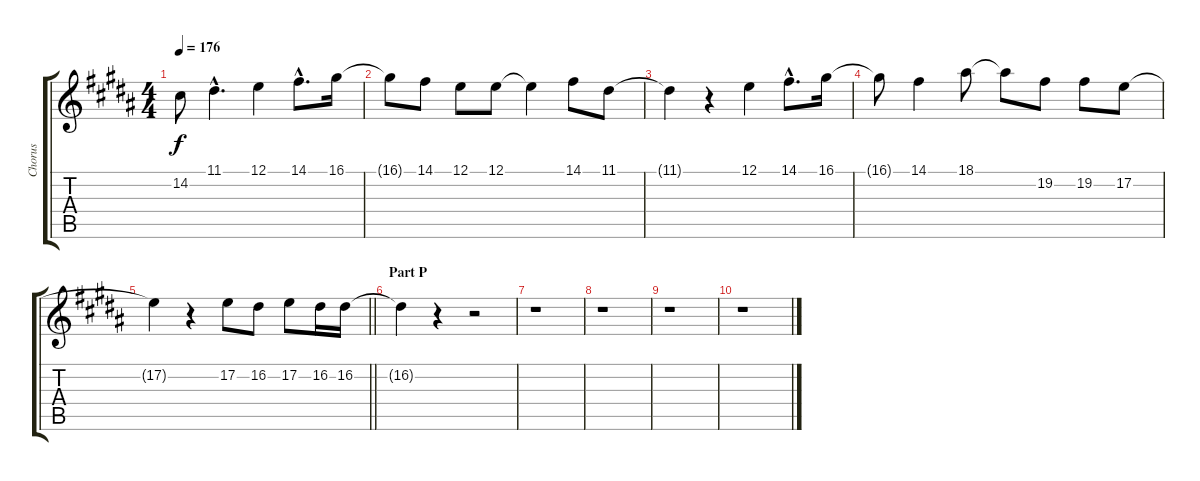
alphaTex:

\track ("Chorus" "Chorus") {instrument trumpet}
\staff {score tabs}
\tuning (E4 B3 G3 D3 A2 E2) {hide}
\ts (4 4)
\tempo 176
\clef g2
\ks b
14.2.8{dy f} 11.1{hac}.4{d} 12.1.4 14.1{hac}.8{d} 16.1.16 |
16.1{t}.8 14.1.8 12.1.8 12.1.8 12.1{t}.4 14.1.8 11.1.8 |
11.1{t}.4 r.4 12.1.4 14.1{hac}.8{d} 16.1.16 |
16.1{t}.8 14.1.4 18.1.8 18.1{t}.8 19.2.8 19.2.8 17.2.8 |
\barLineRight lightlight
17.2{t}.4 r.4 17.2.8 16.2.8 17.2.8 16.2.16 16.2.16 |
\section ("" "Part P")
16.2{t}.4 r.4 r.2 |
r.1 |
r.1 |
r.1 |
r.1
